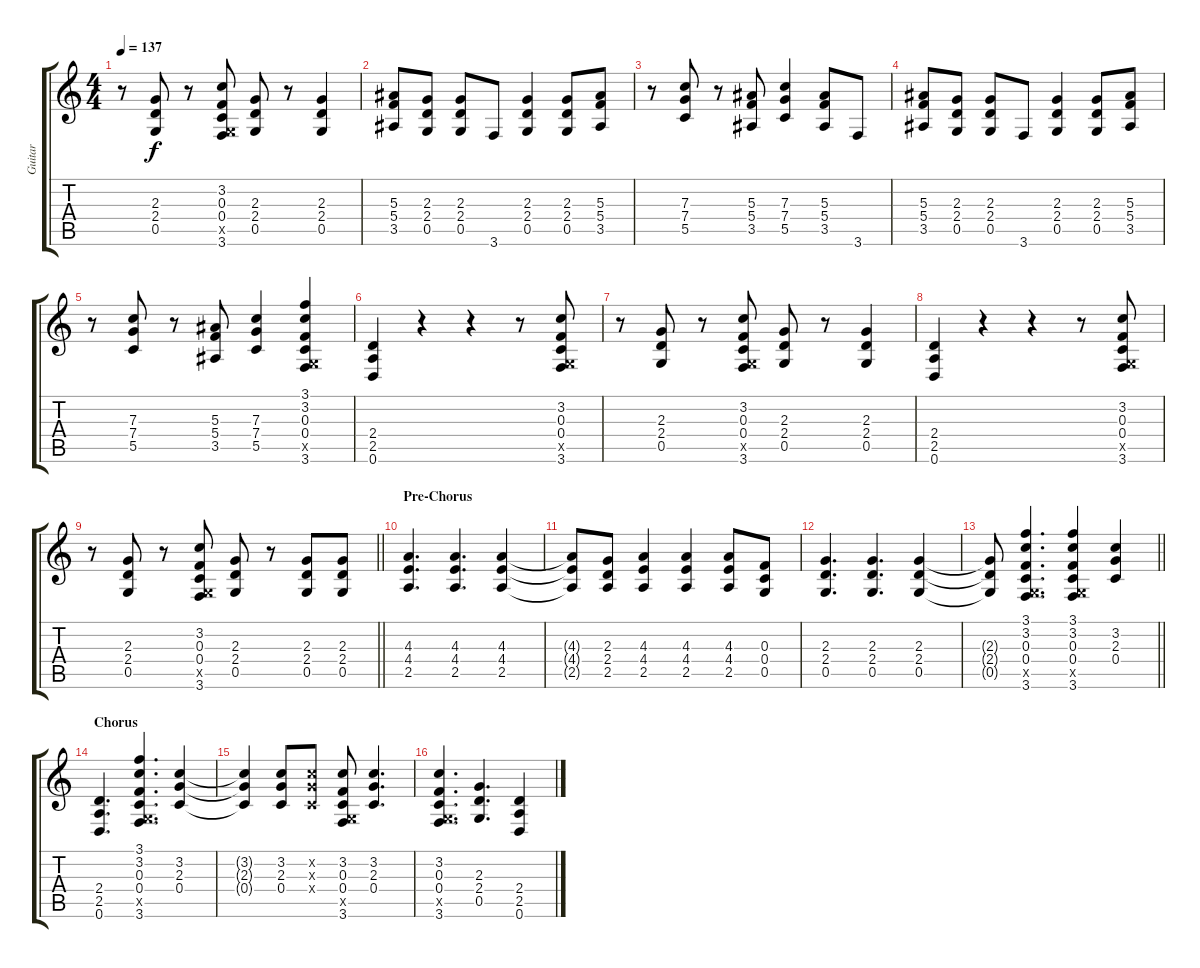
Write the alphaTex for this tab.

\track ("Guitar" "Guitar") {instrument distortionguitar}
\staff {score tabs}
\tuning (D4 A3 F3 C3 G2 D2) {hide}
\ts (4 4)
\tempo 137
\clef g2
\ks c
r.8{dy f} (2.3 2.4 0.5).8 r.8 (3.2 0.3 0.4 0.5{x} 3.6).8 (2.3 2.4 0.5).8 r.8 (2.3 2.4 0.5).4 |
(5.3 5.4 3.5).8 (2.3 2.4 0.5).8 (2.3 2.4 0.5).8 3.6.8 (2.3 2.4 0.5).4 (2.3 2.4 0.5).8 (5.3 5.4 3.5).8 |
r.8 (7.3 7.4 5.5).8 r.8 (5.3 5.4 3.5).8 (7.3 7.4 5.5).4 (5.3 5.4 3.5).8 3.6.8 |
(5.3 5.4 3.5).8 (2.3 2.4 0.5).8 (2.3 2.4 0.5).8 3.6.8 (2.3 2.4 0.5).4 (2.3 2.4 0.5).8 (5.3 5.4 3.5).8 |
r.8 (7.3 7.4 5.5).8 r.8 (5.3 5.4 3.5).8 (7.3 7.4 5.5).4 (3.1 3.2 0.3 0.4 0.5{x} 3.6).4 |
(2.4 2.5 0.6).4 r.4 r.4 r.8 (3.2 0.3 0.4 0.5{x} 3.6).8 |
r.8 (2.3 2.4 0.5).8 r.8 (3.2 0.3 0.4 0.5{x} 3.6).8 (2.3 2.4 0.5).8 r.8 (2.3 2.4 0.5).4 |
(2.4 2.5 0.6).4 r.4 r.4 r.8 (3.2 0.3 0.4 0.5{x} 3.6).8 |
\barLineRight lightlight
r.8 (2.3 2.4 0.5).8 r.8 (3.2 0.3 0.4 0.5{x} 3.6).8 (2.3 2.4 0.5).8 r.8 (2.3 2.4 0.5).8 (2.3 2.4 0.5).8 |
\section ("" "Pre-Chorus")
(4.3 4.4 2.5).4{d} (4.3 4.4 2.5).4{d} (4.3 4.4 2.5).4 |
(4.3{t} 4.4{t} 2.5{t}).8 (2.3 2.4 2.5).8 (4.3 4.4 2.5).4 (4.3 4.4 2.5).4 (4.3 4.4 2.5).8 (0.3 0.4 0.5).8 |
(2.3 2.4 0.5).4{d} (2.3 2.4 0.5).4{d} (2.3 2.4 0.5).4 |
\barLineRight lightlight
(2.3{t} 2.4{t} 0.5{t}).8 (3.1 3.2 0.3 0.4 0.5{x} 3.6).4{d} (3.1 3.2 0.3 0.4 0.5{x} 3.6).4 (3.2 2.3 0.4).4 |
\section ("" "Chorus")
(2.4 2.5 0.6).4{d} (3.1 3.2 0.3 0.4 0.5{x} 3.6).4{d} (3.2 2.3 0.4).4 |
(3.2{t} 2.3{t} 0.4{t}).4 (3.2 2.3 0.4).8 (3.2{x} 2.3{x} 0.4{x}).8 (3.2 0.3 0.4 0.5{x} 3.6).8 (3.2 2.3 0.4).4{d} |
(3.2 0.3 0.4 0.5{x} 3.6).4{d} (2.3 2.4 0.5).4{d} (2.4 2.5 0.6).4
